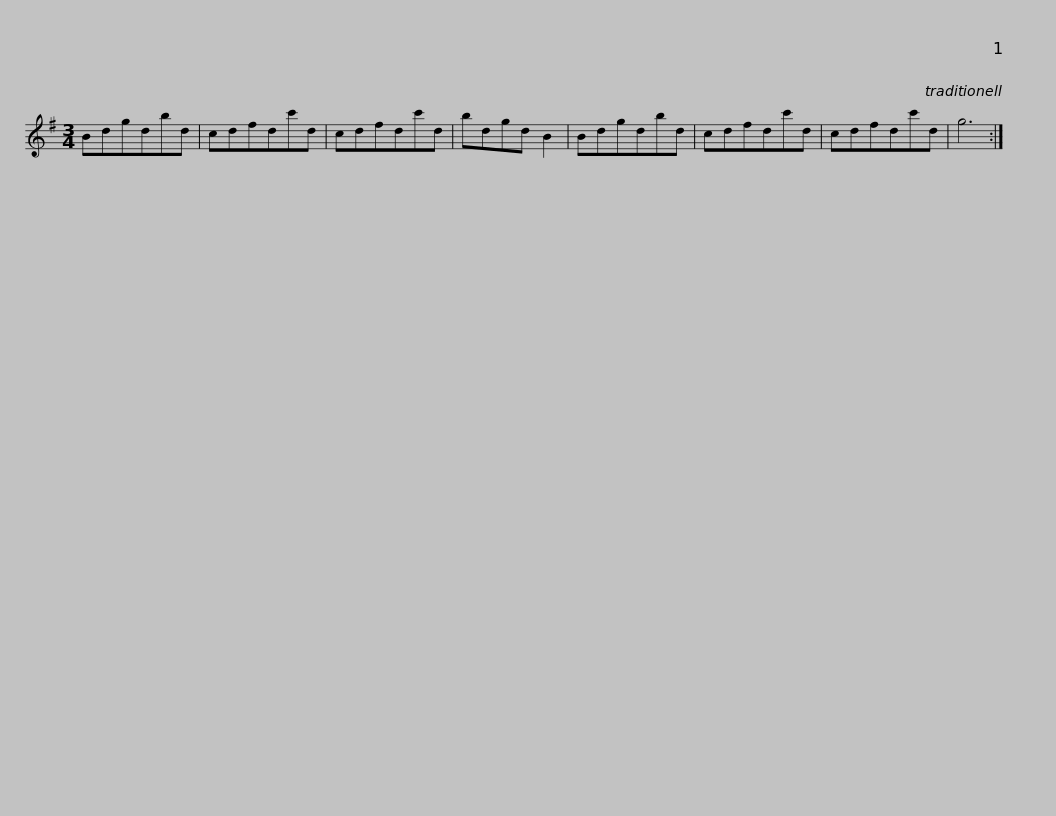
X:1
L:1/8
M:3/4
I:linebreak $
K:G
V:1 treble
V:1
 Bdgdbd | cdfdc'd | cdfdc'd | bdgd B2 | Bdgdbd | %5
 cdfdc'd | cdfdc'd | g6 :| %8
